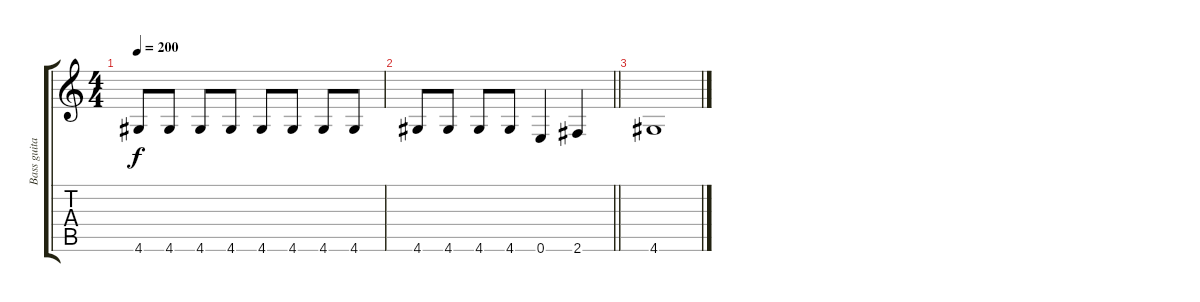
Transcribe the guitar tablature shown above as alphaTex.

\track ("Bass guitar" "Bass guita") {instrument electricbasspick}
\staff {score tabs}
\tuning (E4 B3 G3 D3 A2 E2) {hide}
\ts (4 4)
\tempo 200
\clef g2
\ks c
4.6.8{dy f} 4.6.8 4.6.8 4.6.8 4.6.8 4.6.8 4.6.8 4.6.8 |
\barLineRight lightlight
4.6.8 4.6.8 4.6.8 4.6.8 0.6.4 2.6.4 |
4.6.1
